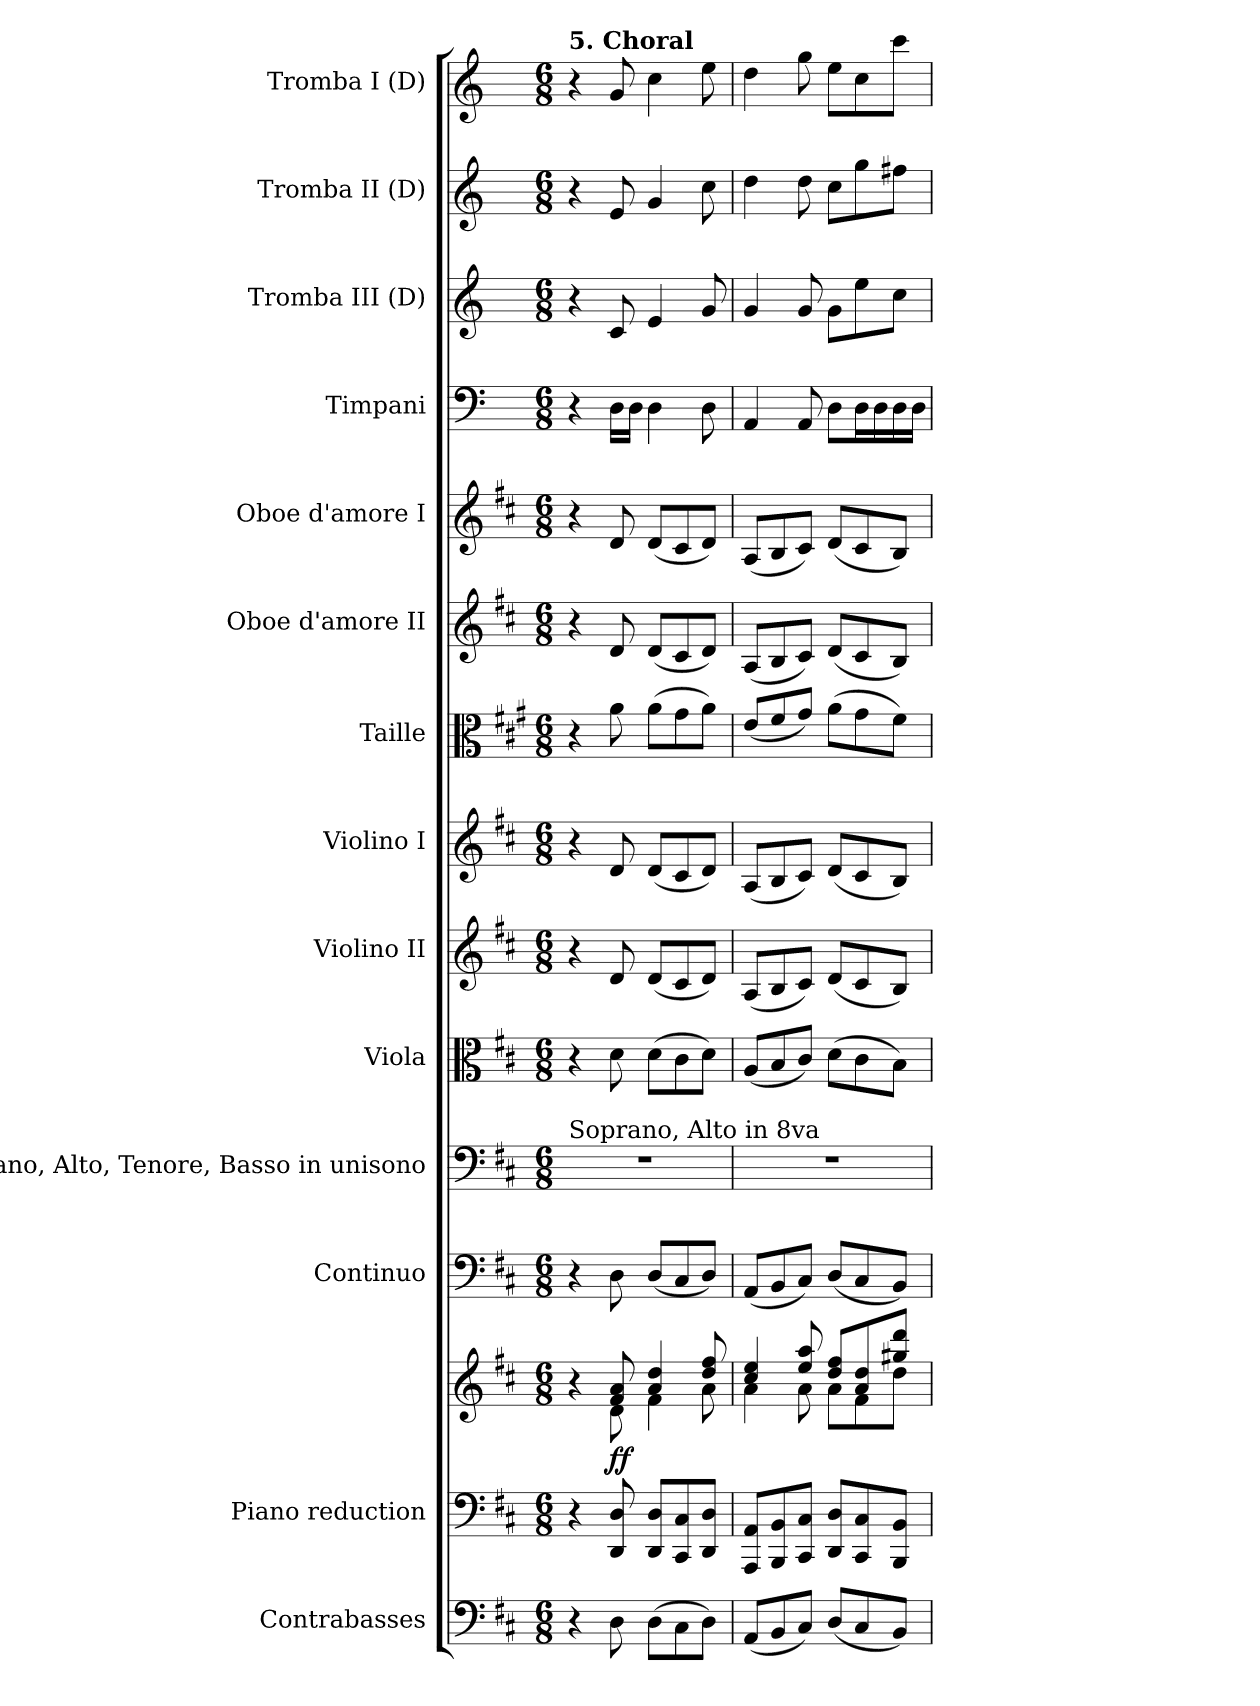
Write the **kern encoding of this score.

**kern	**kern	**kern	**dynam	**kern	**kern	**kern	**kern	**kern	**kern	**kern	**kern	**kern	**kern	**kern	**kern
*part14	*part13	*part13	*part13	*part12	*part11	*part10	*part9	*part8	*part7	*part6	*part5	*part4	*part3	*part2	*part1
*staff15	*staff14	*staff13	*staff13/14	*staff12	*staff11	*staff10	*staff9	*staff8	*staff7	*staff6	*staff5	*staff4	*staff3	*staff2	*staff1
*I"Contrabasses	*I"Piano reduction	*	*	*I"Continuo	*I"Soprano, Alto, Tenore, Basso in unisono	*I"Viola	*I"Violino II	*I"Violino I	*I"Taille	*I"Oboe d'amore II	*I"Oboe d'amore I	*I"Timpani	*I"Tromba III (D)	*I"Tromba II (D)	*I"Tromba I (D)
*I'Cbs.	*I'Pno	*	*	*	*	*	*	*	*	*I'Ob	*I'Ob	*I'Timp	*	*	*
*stria5	*stria5	*stria5	*	*	*	*	*	*	*	*	*	*	*	*	*
*clefF4	*clefF4	*clefG2	*	*clefF4	*clefF4	*clefC3	*clefG2	*clefG2	*clefC3	*clefG2	*clefG2	*clefF4	*clefG2	*clefG2	*clefG2
*ITrd7c12	*	*	*	*	*	*	*	*	*ITrd4c7	*	*	*	*ITrd-1c-2	*ITrd-1c-2	*ITrd-1c-2
*k[f#c#]	*k[f#c#]	*k[f#c#]	*	*k[f#c#]	*k[f#c#]	*k[f#c#]	*k[f#c#]	*k[f#c#]	*k[f#c#]	*k[f#c#]	*k[f#c#]	*k[]	*k[f#c#]	*k[f#c#]	*k[f#c#]
*M6/8	*M6/8	*M6/8	*	*M6/8	*M6/8	*M6/8	*M6/8	*M6/8	*M6/8	*M6/8	*M6/8	*M6/8	*M6/8	*M6/8	*M6/8
=1	=1	=1	=1	=1	=1	=1	=1	=1	=1	=1	=1	=1	=1	=1	=1
*	*	*^	*	*	*	*	*	*	*	*	*	*	*	*	*
!	!	!	!	!	!	!	!	!	!	!	!	!	!	!	!	!LO:TX:a:B:t=5. Choral
!	!	!	!	!	!	!LO:TX:a:t=Soprano, Alto in 8va	!	!	!	!	!	!	!	!	!	!
4r	4r	4r	4ryy	.	4r	2.r	4r	4r	4r	4r	4r	4r	4r	4r	4r	4r
!	!	!	!	!LO:DY:b	!	!	!	!	!	!	!	!	!	!	!	!
8DD	8DD/ 8D/	8f#/ 8a/	8d\	ff	8D\	.	8d\	8d/	8d/	8d\	8d/	8d/	16D\LL	8d/	8f#/	8a/
.	.	.	.	.	.	.	.	.	.	.	.	.	16D\JJ	.	.	.
(8DD\L	8DD/ 8D/L	4a/ 4dd/	4f#\	.	(8D/L	.	(8d\L	(8d/L	(8d/L	(8d\L	(8d/L	(8d/L	4D\	4f#/	4a/	4dd\
8CC#\	8CC#/ 8C#/	.	.	.	8C#/	.	8c#\	8c#/	8c#/	8c#\	8c#/	8c#/	.	.	.	.
8DD\J)	8DD/ 8D/J	8dd/ 8ff#/	8a\	.	8D/J)	.	8d\J)	8d/J)	8d/J)	8d\J)	8d/J)	8d/J)	8D\	8a/	8dd\	8ff#\
=2	=2	=2	=2	=2	=2	=2	=2	=2	=2	=2	=2	=2	=2	=2	=2	=2
(8AAA/L	8AAA/ 8AA/L	4cc#/ 4ee/	4a\	.	(8AA/L	2.r	(8A/L	(8A/L	(8A/L	(8A/L	(8A/L	(8A/L	4AA/	4a/	4ee\	4ee\
8BBB/	8BBB/ 8BB/	.	.	.	8BB/	.	8B/	8B/	8B/	8B/	8B/	8B/	.	.	.	.
8CC#/J)	8CC#/ 8C#/J	8ee/ 8aa/	8a\	.	8C#/J)	.	8c#/J)	8c#/J)	8c#/J)	8c#/J)	8c#/J)	8c#/J)	8AA/	8a/	8ee\	8aa\
(8DD/L	8DD/ 8D/L	8dd/ 8ff#/L	8a\L	.	(8D/L	.	(8d\L	(8d/L	(8d/L	(8d\L	(8d/L	(8d/L	8D\L	8a\L	8dd\L	8ff#\L
8CC#/	8CC#/ 8C#/	8a/ 8dd/	8f#\	.	8C#/	.	8c#\	8c#/	8c#/	8c#\	8c#/	8c#/	16D\L	8ff#\	8aa\	8dd\
.	.	.	.	.	.	.	.	.	.	.	.	.	16D\	.	.	.
8BBB/J)	8BBB/ 8BB/J	8gg#X/ 8ddd/J	8dd\J	.	8BB/J)	.	8B\J)	8B/J)	8B/J)	8B\J)	8B/J)	8B/J)	16D\	8dd\J	8gg#X\J	8ddd\J
.	.	.	.	.	.	.	.	.	.	.	.	.	16D\JJ	.	.	.
*	*	*v	*v	*	*	*	*	*	*	*	*	*	*	*	*	*
=	=	=	=	=	=	=	=	=	=	=	=	=	=	=	=
*-	*-	*-	*-	*-	*-	*-	*-	*-	*-	*-	*-	*-	*-	*-	*-
